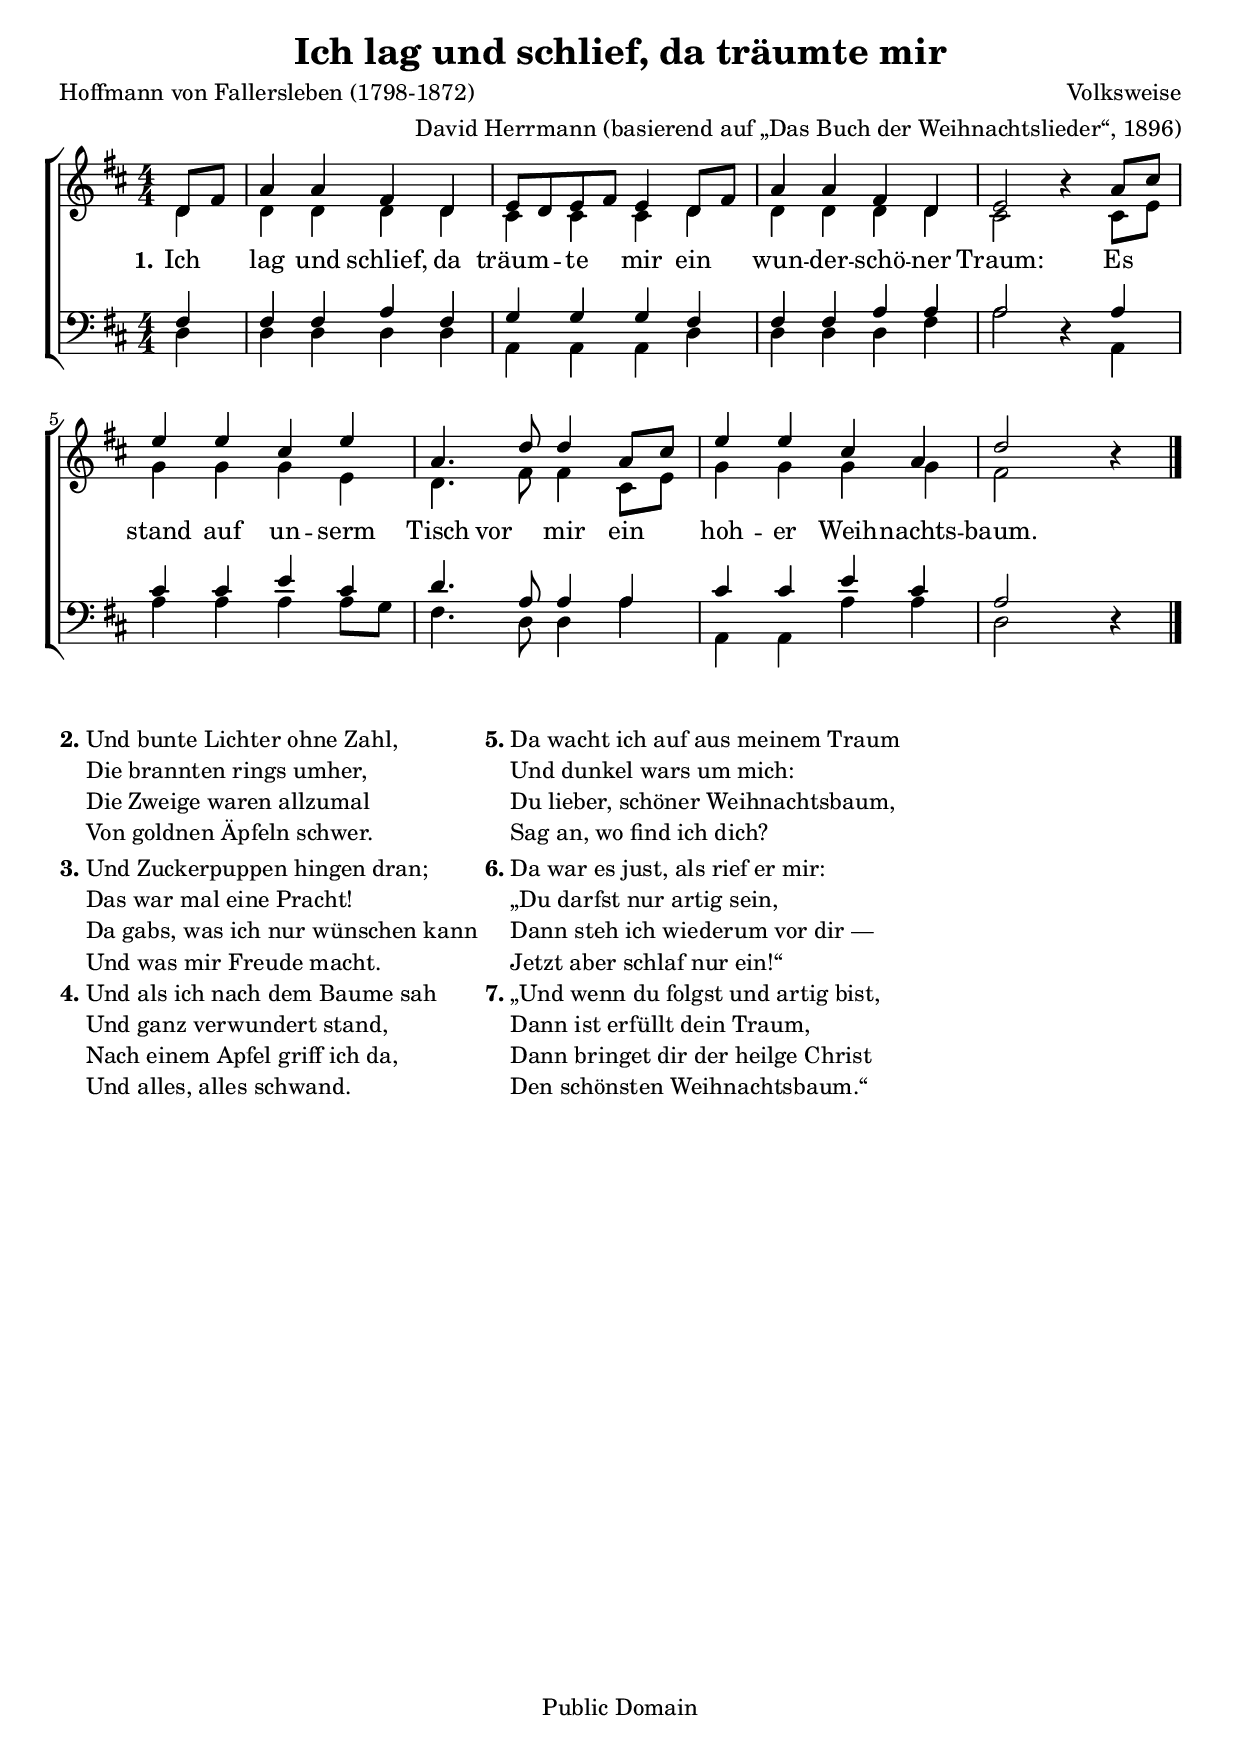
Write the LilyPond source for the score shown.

\version "2.24.2"
\header {
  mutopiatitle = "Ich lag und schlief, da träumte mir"
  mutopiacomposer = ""
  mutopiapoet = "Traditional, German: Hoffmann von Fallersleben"
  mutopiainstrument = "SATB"
  date = "19th century"
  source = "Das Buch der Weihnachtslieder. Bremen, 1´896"
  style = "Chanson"
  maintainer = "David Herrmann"
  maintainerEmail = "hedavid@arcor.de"
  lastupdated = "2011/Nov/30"
  title = "Ich lag und schlief, da träumte mir"
  poet = "Hoffmann von Fallersleben (1798-1872)"
  composer = "Volksweise"
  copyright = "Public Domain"
  arranger = "David Herrmann (basierend auf „Das Buch der Weihnachtslieder“, 1896)"
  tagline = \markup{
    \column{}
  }
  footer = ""
}

\layout {
  indent = #0
}

\include "deutsch.ly"

verseeins= \lyricmode {
  \set stanza = #"1."
  Ich lag und schlief, da träum -- te mir
  ein wun -- der -- schö -- ner Traum:2.
  Es4 stand4 auf4 un -- serm Tisch vor mir
  ein hoh -- er Weih -- nachts -- baum.
}


upper =
\relative c' {
  \slurDown
  \clef "treble"
  \key d \major
  \override Staff.TimeSignature.style = #'numbered
  \time 4/4
  \partial 4
  << {d8 fis8} \\ {d4} >>
  <<{a'4 a fis d} \\ {d4 d d d}>>
  << {e8 d8 e8 fis8 e4 d8 fis8} \\ {cis4 cis4 cis4 d4}>>
  << {a'4 a4 fis4 d4} \\ {d4 d4 d4 d4} >>
  << {e2} \\ {cis2} >> r4 <<{a'8 cis8} \\ {cis,8 e8}>>
  << {e'4 e4 cis4 e4} \\ {g,4 g4 g4 e4} >>
  << {a4. d8 d4 a8 cis8}\\{d,4. fis8 fis4 cis8 e8}>>
  << {e'4 e4 cis a} \\ {g4 g g g}>>
  << {d'2} \\ {fis,2}>> r4
  \bar "|."
}


lower =
\relative c {
  \clef "bass"
  \key d \major
  \override Staff.TimeSignature.style = #'numbered
  \time 4/4
  \partial 4

  << {fis4} \\ {d4} >>
  << {fis4 fis4 a4 fis4} \\ {d d d d} >>
  << {g4 g g fis} \\ {a, a a d}>>
  << {fis fis a a} \\ {d, d d fis} >>
  << {a2} \\ {a2} >> r4 << {a4} \\ {a,4} >>
  << {cis'4 cis4 e4 cis4} \\ {a4 a a a8 g8} >>
  << {d'4. a8 a4 a} \\ {fis4. d8 d4 a'} >>
  << {cis cis e cis} \\ {a, a a' a} >>
  << {a2} \\ {d,2}>> r4

  \bar "|."
}

\score{
  \context ChoirStaff {
    <<
      \new Staff { \upper }
      \new Lyrics {\verseeins }
      \new Staff { \lower }
    >>
  }

  \layout{
    \context{
      \Voice
    }
    \context{
      \Staff
    }
  }
}
\markup {
  \hspace #0.1
  \column {
    \line {
      \bold "2."
      \column {
        "Und bunte Lichter ohne Zahl,"
        "Die brannten rings umher,"
        "Die Zweige waren allzumal"
        "Von goldnen Äpfeln schwer."
      }
    }
    \hspace #0.1
    \line {
      \bold "3."
      \column {
        "Und Zuckerpuppen hingen dran;"
        "Das war mal eine Pracht!"
        "Da gabs, was ich nur wünschen kann"
        "Und was mir Freude macht."
      }
    }
    \hspace #0.1
    \line {
      \bold "4."
      \column {
        "Und als ich nach dem Baume sah"
        "Und ganz verwundert stand,"
        "Nach einem Apfel griff ich da,"
        "Und alles, alles schwand."
      }
    }
  }
  \hspace #0.1
  \column {
    \line {
      \bold "5."
      \column {
        "Da wacht ich auf aus meinem Traum"
        "Und dunkel wars um mich:"
        "Du lieber, schöner Weihnachtsbaum,"
        "Sag an, wo find ich dich?"
      }
    }
    \hspace #0.1
    \line {
      \bold "6."
      \column {
        "Da war es just, als rief er mir:"
        "„Du darfst nur artig sein,"
        "Dann steh ich wiederum vor dir —"
        "Jetzt aber schlaf nur ein!“"
      }
    }
    \hspace #0.1
    \line {
      \bold "7."
      \column {
        "„Und wenn du folgst und artig bist,"
        "Dann ist erfüllt dein Traum,"
        "Dann bringet dir der heilge Christ"
        "Den schönsten Weihnachtsbaum.“"
      }
    }
  }
  \hspace #0.1
}


\paper {
}
